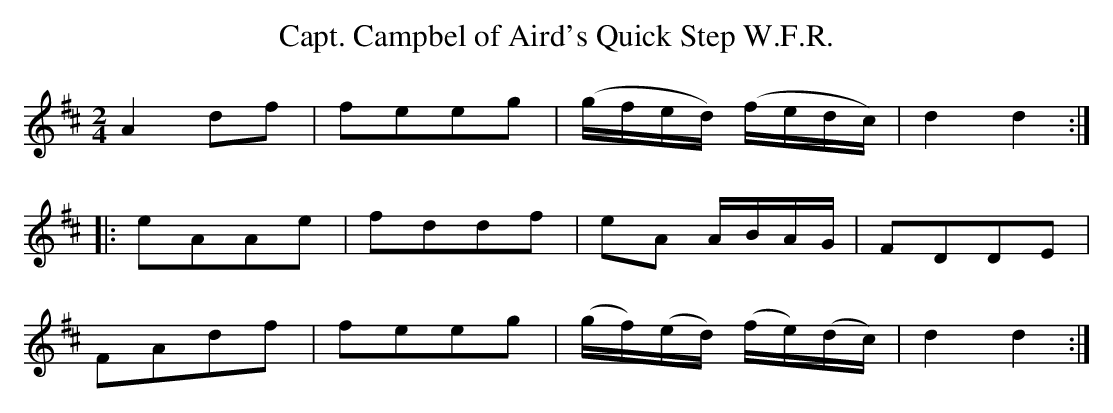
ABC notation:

X:1
T:Capt. Campbel of Aird's Quick Step W.F.R.
M:2/4
L:1/8
K:D
A2df|feeg|(g/f/e/d/)   (f/e/d/c/)  |d2d2::
eAAe|fddf| eA           A/B/A/G/   |FDDE |
FAdf|feeg|(g/f/)(e/d/) (f/e/)(d/c/)|d2d2:|
